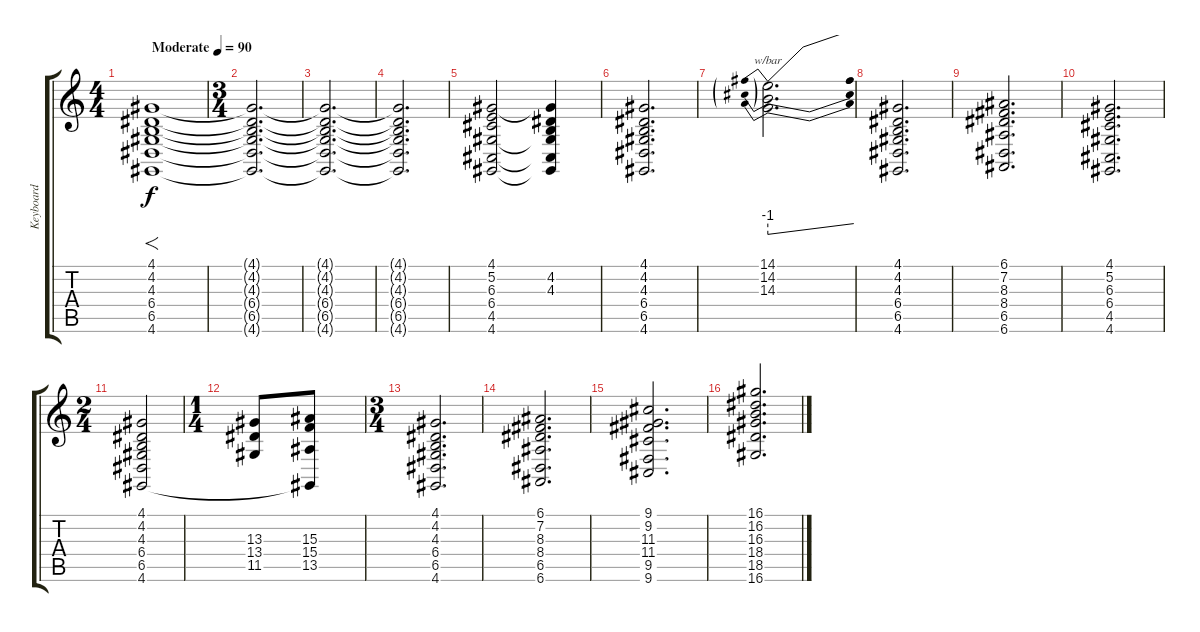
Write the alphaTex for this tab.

\track ("Keyboard" "Keyboard") {instrument stringensemble1}
\staff {score tabs}
\tuning (E4 B3 G3 D3 A2 E2) {hide}
\ts (4 4)
\tempo (90 "Moderate")
\clef g2
\ks c
(4.1 4.2 4.3 6.4 6.5 4.6).1{f dy f instrument stringensemble1} |
\ts (3 4)
(4.1{t} 4.2{t} 4.3{t} 6.4{t} 6.5{t} 4.6{t}).2{d} |
(4.1{t} 4.2{t} 4.3{t} 6.4{t} 6.5{t} 4.6{t}).2{d} |
(4.1{t} 4.2{t} 4.3{t} 6.4{t} 6.5{t} 4.6{t}).2{d} |
(4.1 5.2 6.3 6.4 4.5 4.6).2 (4.1{t} 4.2 4.3 6.4{t} 4.5{t} 4.6{t}).4 |
(4.1 4.2 4.3 6.4 6.5 4.6).2{d} |
(14.1 14.2 14.3).2{d tbe (predivedive default 0 -4 60 0)} |
(4.1 4.2 4.3 6.4 6.5 4.6).2{d} |
(6.1 7.2 8.3 8.4 6.5 6.6).2{d} |
(4.1 5.2 6.3 6.4 4.5 4.6).2{d} |
\ts (2 4)
(4.1 4.2 4.3 6.4 6.5 4.6).2 |
\ts (1 4)
(13.3 13.4 11.5).8 (15.3 15.4 13.5 4.6{t}).8 |
\ts (3 4)
(4.1 4.2 4.3 6.4 6.5 4.6).2{d} |
(6.1 7.2 8.3 8.4 6.5 6.6).2{d} |
(9.1 9.2 11.3 11.4 9.5 9.6).2{d} |
(16.1 16.2 16.3 18.4 18.5 16.6).2{d}
